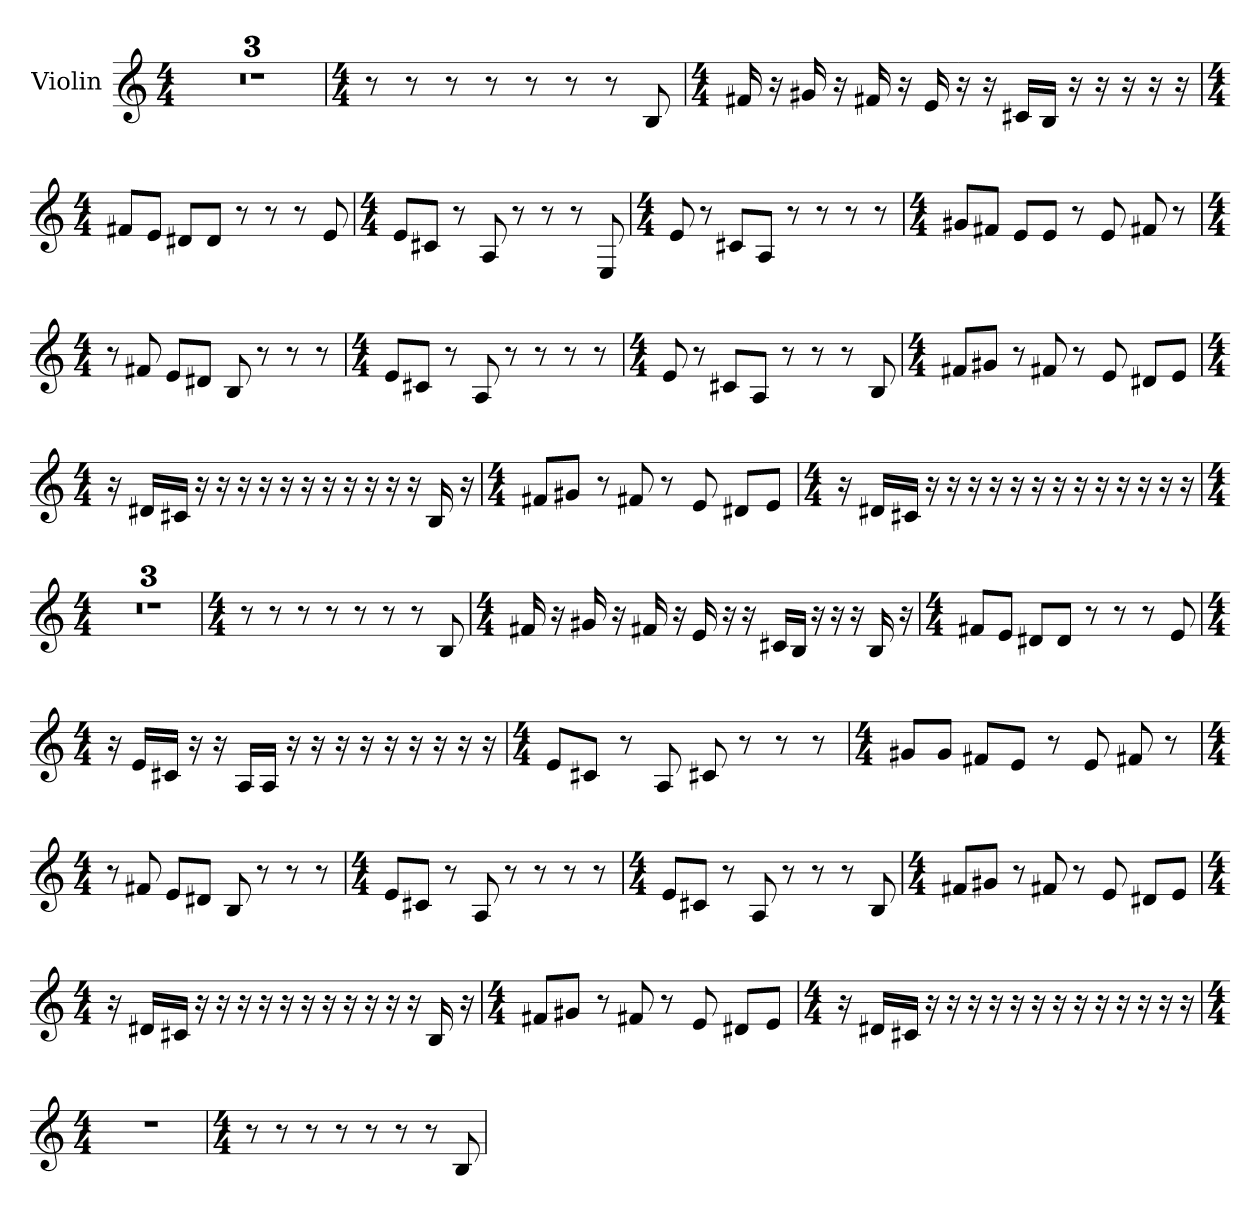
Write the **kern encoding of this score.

**kern
*part1
*staff1
*I"Violin
*I'Vln
*M4/4
=
1r
=
*M4/4
1r
=
*M4/4
1r
=
*M4/4
8r
8r
8r
8r
8r
8r
8r
8B
=
*M4/4
16f#X
16r
16g#X
16r
16f#X
16r
16e
16r
16r
16c#XLL
16BJJ
16r
16r
16r
16r
16r
=
*M4/4
8f#XL
8eJ
8d#XL
8d#J
8r
8r
8r
8e
=
*M4/4
8eL
8c#XJ
8r
8A
8r
8r
8r
8E
=
*M4/4
8e
8r
8c#XL
8AJ
8r
8r
8r
8r
=
*M4/4
8g#XL
8f#XJ
8eL
8eJ
8r
8e
8f#X
8r
=
*M4/4
8r
8f#X
8eL
8d#XJ
8B
8r
8r
8r
=
*M4/4
8eL
8c#XJ
8r
8A
8r
8r
8r
8r
=
*M4/4
8e
8r
8c#XL
8AJ
8r
8r
8r
8B
=
*M4/4
8f#XL
8g#XJ
8r
8f#X
8r
8e
8d#XL
8eJ
=
*M4/4
16r
16d#XLL
16c#XJJ
16r
16r
16r
16r
16r
16r
16r
16r
16r
16r
16r
16B
16r
=
*M4/4
8f#XL
8g#XJ
8r
8f#X
8r
8e
8d#XL
8eJ
=
*M4/4
16r
16d#XLL
16c#XJJ
16r
16r
16r
16r
16r
16r
16r
16r
16r
16r
16r
16r
16r
=
*M4/4
1r
=
*M4/4
1r
=
*M4/4
1r
=
*M4/4
8r
8r
8r
8r
8r
8r
8r
8B
=
*M4/4
16f#X
16r
16g#X
16r
16f#X
16r
16e
16r
16r
16c#XLL
16BJJ
16r
16r
16r
16B
16r
=
*M4/4
8f#XL
8eJ
8d#XL
8d#J
8r
8r
8r
8e
=
*M4/4
16r
16eLL
16c#XJJ
16r
16r
16ALL
16AJJ
16r
16r
16r
16r
16r
16r
16r
16r
16r
=
*M4/4
8eL
8c#XJ
8r
8A
8c#X
8r
8r
8r
=
*M4/4
8g#XL
8g#J
8f#XL
8eJ
8r
8e
8f#X
8r
=
*M4/4
8r
8f#X
8eL
8d#XJ
8B
8r
8r
8r
=
*M4/4
8eL
8c#XJ
8r
8A
8r
8r
8r
8r
=
*M4/4
8eL
8c#XJ
8r
8A
8r
8r
8r
8B
=
*M4/4
8f#XL
8g#XJ
8r
8f#X
8r
8e
8d#XL
8eJ
=
*M4/4
16r
16d#XLL
16c#XJJ
16r
16r
16r
16r
16r
16r
16r
16r
16r
16r
16r
16B
16r
=
*M4/4
8f#XL
8g#XJ
8r
8f#X
8r
8e
8d#XL
8eJ
=
*M4/4
16r
16d#XLL
16c#XJJ
16r
16r
16r
16r
16r
16r
16r
16r
16r
16r
16r
16r
16r
=
*M4/4
1r
=
*M4/4
8r
8r
8r
8r
8r
8r
8r
8B
=
*-
